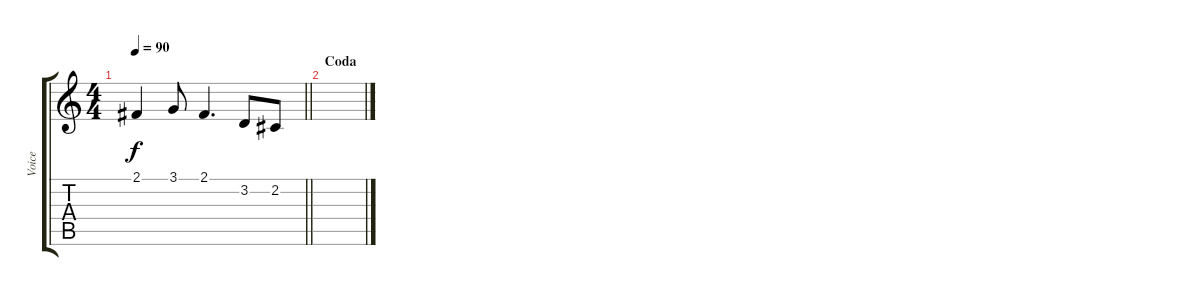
\track ("Voice " "Voice ") {instrument lead6voice}
\staff {score tabs}
\tuning (E4 B3 G3 D3 A2 E2) {hide}
\ts (4 4)
\tempo 90
\clef g2
\barLineRight lightlight
\ks c
2.1.4{dy f} 3.1.8 2.1.4{d} 3.2.8 2.2.8 |
\section ("" "Coda")
